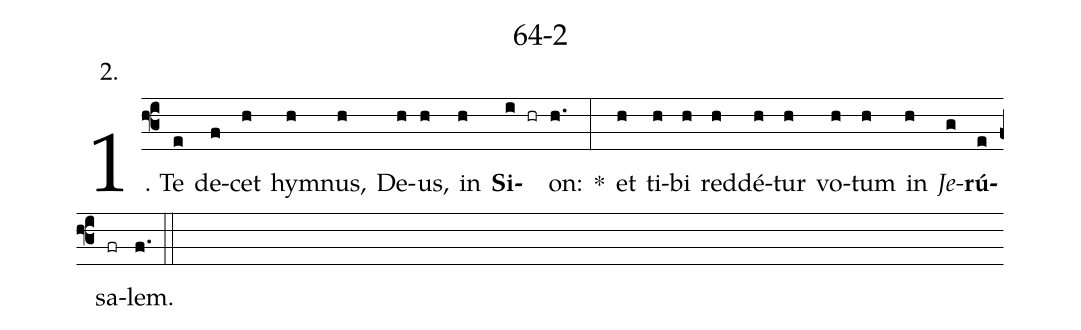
name: 64-2;
annotation: 2.;
%%
(f3)1. Te(e) de(f)cet(h) hym(h)nus,(h) De(h)us,(h) in(h) <b>Si</b>(i hr)on:(h.) *(:) et(h) ti(h)bi(h) red(h)dé(h)tur(h) vo(h)tum(h) in(h) <i>Je</i>(g)<b>rú</b>(e)sa(fr)lem.(f.) (::)
